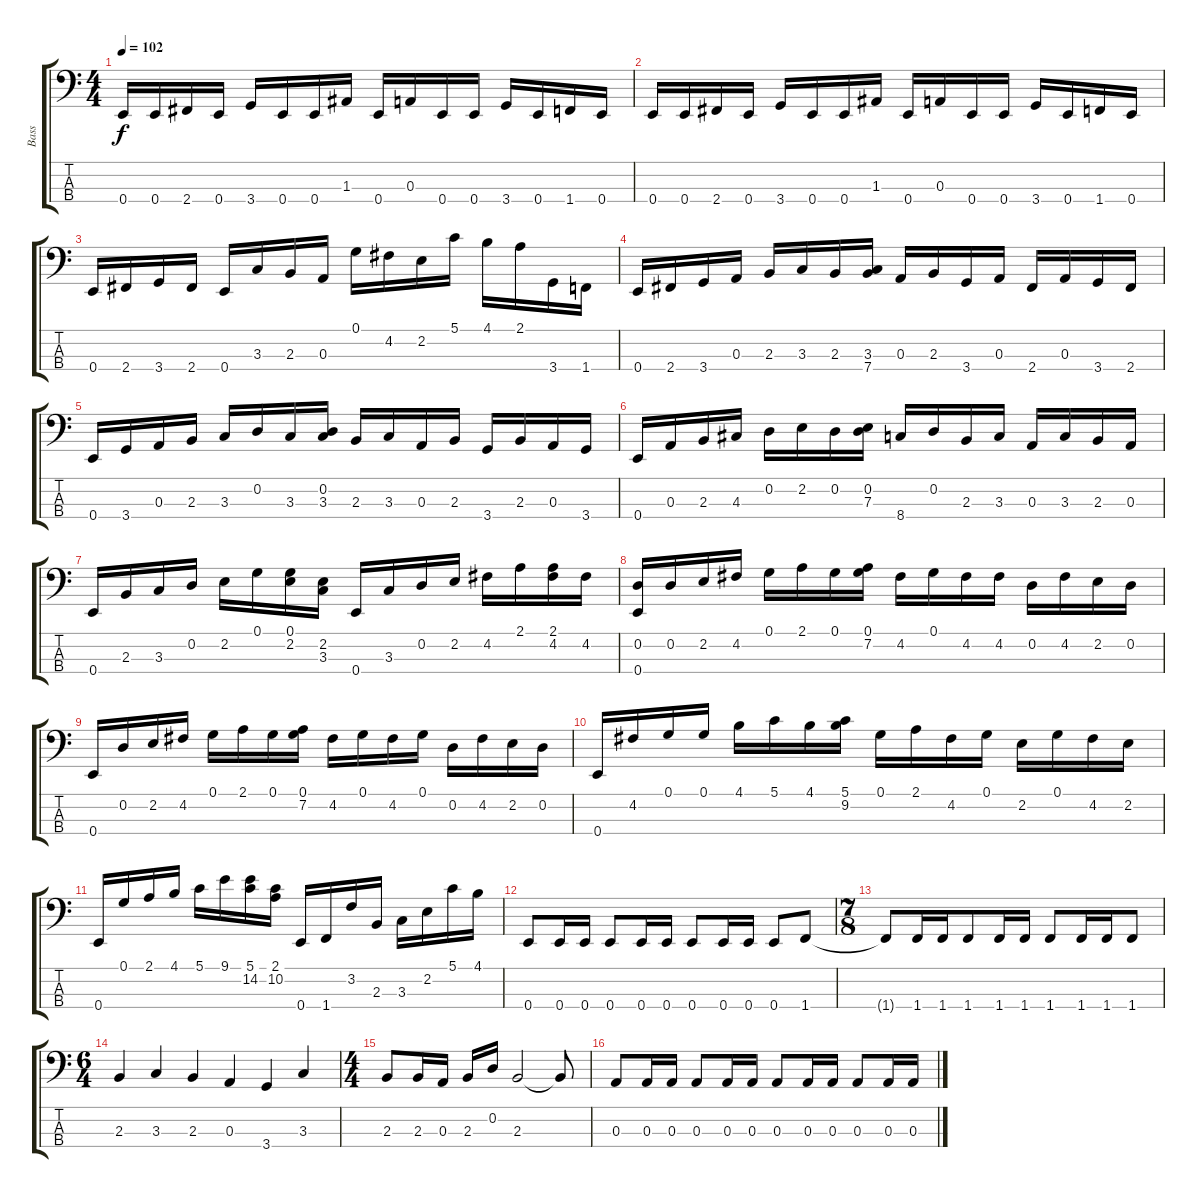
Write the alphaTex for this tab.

\track ("Bass" "Bass") {instrument electricbassfinger}
\staff {score tabs}
\tuning (G2 D2 A1 E1) {hide}
\ts (4 4)
\tempo 102
\clef f4
\ks c
0.4.16{dy f} 0.4.16 2.4.16 0.4.16 3.4.16 0.4.16 0.4.16 1.3.16 0.4.16 0.3.16 0.4.16 0.4.16 3.4.16 0.4.16 1.4.16 0.4.16 |
0.4.16 0.4.16 2.4.16 0.4.16 3.4.16 0.4.16 0.4.16 1.3.16 0.4.16 0.3.16 0.4.16 0.4.16 3.4.16 0.4.16 1.4.16 0.4.16 |
0.4.16 2.4.16 3.4.16 2.4.16 0.4.16 3.3.16 2.3.16 0.3.16 0.1.16 4.2.16 2.2.16 5.1.16 4.1.16 2.1.16 3.4.16 1.4.16 |
0.4.16 2.4.16 3.4.16 0.3.16 2.3.16 3.3.16 2.3.16 (3.3 7.4).16 0.3.16 2.3.16 3.4.16 0.3.16 2.4.16 0.3.16 3.4.16 2.4.16 |
0.4.16 3.4.16 0.3.16 2.3.16 3.3.16 0.2.16 3.3.16 (0.2 3.3).16 2.3.16 3.3.16 0.3.16 2.3.16 3.4.16 2.3.16 0.3.16 3.4.16 |
0.4.16 0.3.16 2.3.16 4.3.16 0.2.16 2.2.16 0.2.16 (0.2 7.3).16 8.4.16 0.2.16 2.3.16 3.3.16 0.3.16 3.3.16 2.3.16 0.3.16 |
0.4.16 2.3.16 3.3.16 0.2.16 2.2.16 0.1.16 (0.1 2.2).16 (2.2 3.3).16 0.4.16 3.3.16 0.2.16 2.2.16 4.2.16 2.1.16 (2.1 4.2).16 4.2.16 |
(0.2 0.4).16 0.2.16 2.2.16 4.2.16 0.1.16 2.1.16 0.1.16 (0.1 7.2).16 4.2.16 0.1.16 4.2.16 4.2.16 0.2.16 4.2.16 2.2.16 0.2.16 |
0.4.16 0.2.16 2.2.16 4.2.16 0.1.16 2.1.16 0.1.16 (0.1 7.2).16 4.2.16 0.1.16 4.2.16 0.1.16 0.2.16 4.2.16 2.2.16 0.2.16 |
0.4.16 4.2.16 0.1.16 0.1.16 4.1.16 5.1.16 4.1.16 (5.1 9.2).16 0.1.16 2.1.16 4.2.16 0.1.16 2.2.16 0.1.16 4.2.16 2.2.16 |
0.4.16 0.1.16 2.1.16 4.1.16 5.1.16 9.1.16 (5.1 14.2).16 (2.1 10.2).16 0.4.16 1.4.16 3.2.16 2.3.16 3.3.16 2.2.16 5.1.16 4.1.16 |
0.4.8 0.4.16 0.4.16 0.4.8 0.4.16 0.4.16 0.4.8 0.4.16 0.4.16 0.4.8 1.4.8 |
\ts (7 8)
1.4{t}.8 1.4.16 1.4.16 1.4.8 1.4.16 1.4.16 1.4.8 1.4.16 1.4.16 1.4.8 |
\ts (6 4)
2.3.4 3.3.4 2.3.4 0.3.4 3.4.4 3.3.4 |
\ts (4 4)
2.3.8 2.3.16 0.3.16 2.3.16 0.2.16 2.3.2 2.3{t}.8 |
0.3.8 0.3.16 0.3.16 0.3.8 0.3.16 0.3.16 0.3.8 0.3.16 0.3.16 0.3.8 0.3.16 0.3.16
